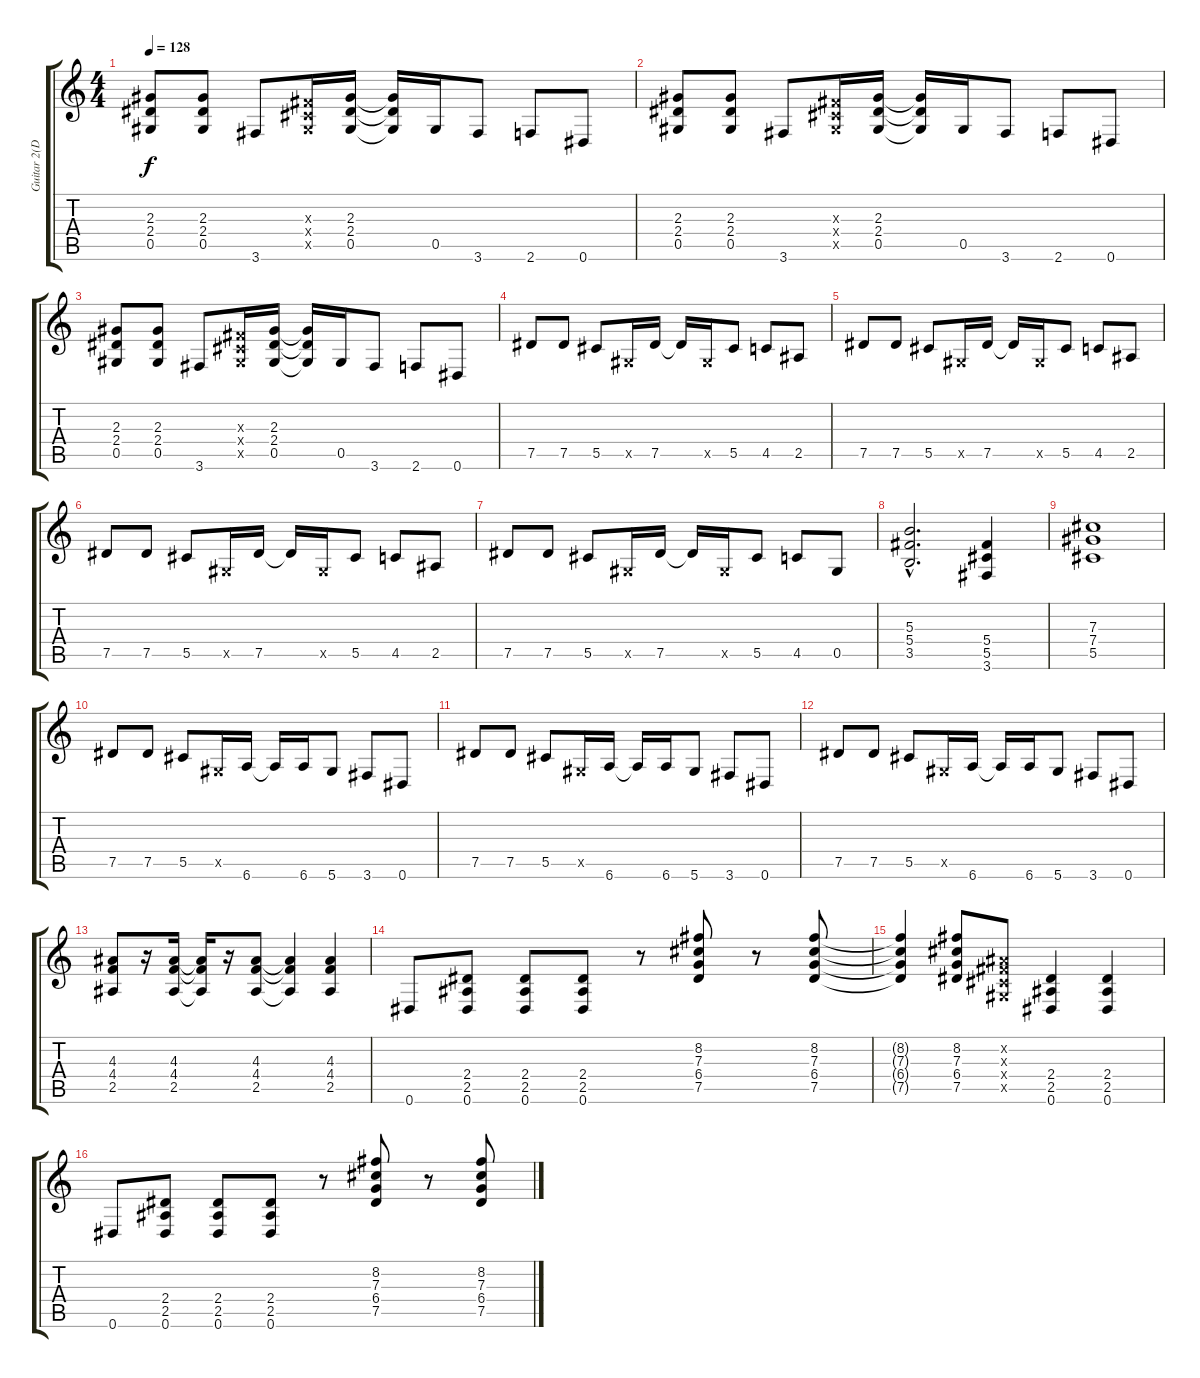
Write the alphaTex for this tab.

\track ("Guitar 2(Dist)" "Guitar 2(D") {instrument overdrivenguitar}
\staff {score tabs}
\tuning (Eb4 Bb3 Gb3 Db3 Ab2 Eb2) {hide}
\ts (4 4)
\tempo 128
\clef g2
\ks c
(2.3 2.4 0.5).8{dy f} (2.3 2.4 0.5).8 3.6.8 (0.3{x} 0.4{x} 0.5{x}).16 (2.3 2.4 0.5).16 (2.3{t} 2.4{t} 0.5{t}).16 0.5.16 3.6.8 2.6.8 0.6.8 |
(2.3 2.4 0.5).8 (2.3 2.4 0.5).8 3.6.8 (0.3{x} 0.4{x} 0.5{x}).16 (2.3 2.4 0.5).16 (2.3{t} 2.4{t} 0.5{t}).16 0.5.16 3.6.8 2.6.8 0.6.8 |
(2.3 2.4 0.5).8 (2.3 2.4 0.5).8 3.6.8 (0.3{x} 0.4{x} 0.5{x}).16 (2.3 2.4 0.5).16 (2.3{t} 2.4{t} 0.5{t}).16 0.5.16 3.6.8 2.6.8 0.6.8 |
7.5.8 7.5.8 5.5.8 0.5{x}.16 7.5.16 7.5{t}.16 0.5{x}.16 5.5.8 4.5.8 2.5.8 |
7.5.8 7.5.8 5.5.8 0.5{x}.16 7.5.16 7.5{t}.16 0.5{x}.16 5.5.8 4.5.8 2.5.8 |
7.5.8 7.5.8 5.5.8 0.5{x}.16 7.5.16 7.5{t}.16 0.5{x}.16 5.5.8 4.5.8 2.5.8 |
7.5.8 7.5.8 5.5.8 0.5{x}.16 7.5.16 7.5{t}.16 0.5{x}.16 5.5.8 4.5.8 0.5.8 |
(5.3{hac} 5.4{hac} 3.5{hac}).2{d} (5.4 5.5 3.6).4 |
(7.3 7.4 5.5).1 |
7.5.8 7.5.8 5.5.8 0.5{x}.16 6.6.16 6.6{t}.16 6.6.16 5.6.8 3.6.8 0.6.8 |
7.5.8 7.5.8 5.5.8 0.5{x}.16 6.6.16 6.6{t}.16 6.6.16 5.6.8 3.6.8 0.6.8 |
7.5.8 7.5.8 5.5.8 0.5{x}.16 6.6.16 6.6{t}.16 6.6.16 5.6.8 3.6.8 0.6.8 |
(4.3 4.4 2.5).8 r.16 (4.3 4.4 2.5).16 (4.3{t} 4.4{t} 2.5{t}).16 r.16 (4.3 4.4 2.5).8 (4.3{t} 4.4{t} 2.5{t}).4 (4.3 4.4 2.5).4 |
0.6.8 (2.4 2.5 0.6).8 (2.4 2.5 0.6).8 (2.4 2.5 0.6).8 r.8 (8.2 7.3 6.4 7.5).8 r.8 (8.2 7.3 6.4 7.5).8 |
(8.2{t} 7.3{t} 6.4{t} 7.5{t}).4 (8.2 7.3 6.4 7.5).8 (0.2{x} 0.3{x} 0.4{x} 0.5{x}).8 (2.4 2.5 0.6).4 (2.4 2.5 0.6).4 |
0.6.8 (2.4 2.5 0.6).8 (2.4 2.5 0.6).8 (2.4 2.5 0.6).8 r.8 (8.2 7.3 6.4 7.5).8 r.8 (8.2 7.3 6.4 7.5).8
